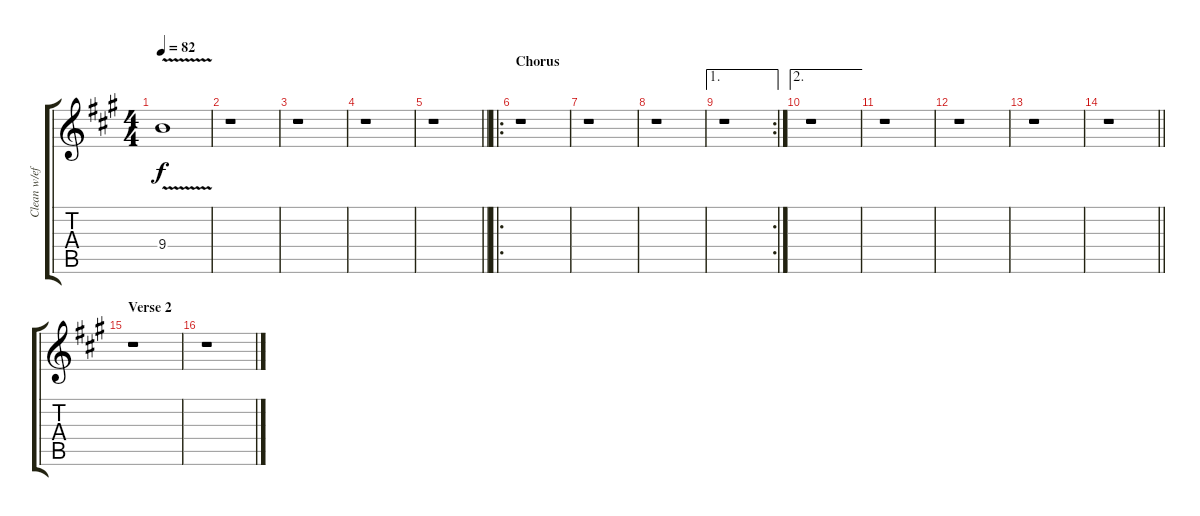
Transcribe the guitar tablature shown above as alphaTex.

\track ("Clean w/effects" "Clean w/ef") {instrument electricguitarjazz}
\staff {score tabs}
\tuning (E4 B3 G3 D3 A2 E2) {hide}
\ts (4 4)
\tempo 82
\clef g2
\ks a
9.4{v t}.1{dy f} |
r.1 |
r.1 |
r.1 |
\barLineRight lightlight
r.1 |
\ro
\section ("" "Chorus")
r.1 |
r.1 |
r.1 |
\ae 1
\rc 2
r.1 |
\ae 2
r.1 |
r.1 |
r.1 |
r.1 |
\barLineRight lightlight
r.1 |
\section ("" "Verse 2")
r.1 |
r.1
